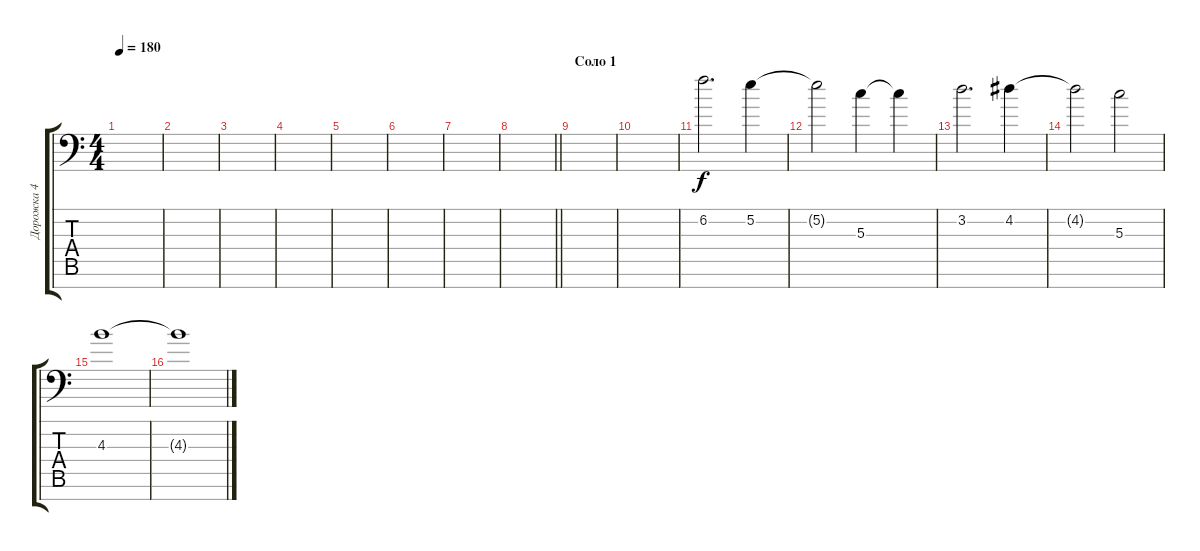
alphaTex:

\track ("Дорожка 4" "Дорожка 4") {instrument distortionguitar}
\staff {score tabs}
\tuning (E4 B3 G3 D3 A2 E2 A1) {hide}
\ts (4 4)
\tempo 180
\clef f4
\ks c
|
|
|
|
|
|
|
\barLineRight lightlight
|
\section ("" "Соло 1")
|
|
6.2.2{d} 5.2.4 |
5.2{t}.2 5.3.4 5.3{t}.4 |
3.2.2{d} 4.2.4 |
4.2{t}.2 5.3.2 |
4.3.1 |
4.3{t}.1
